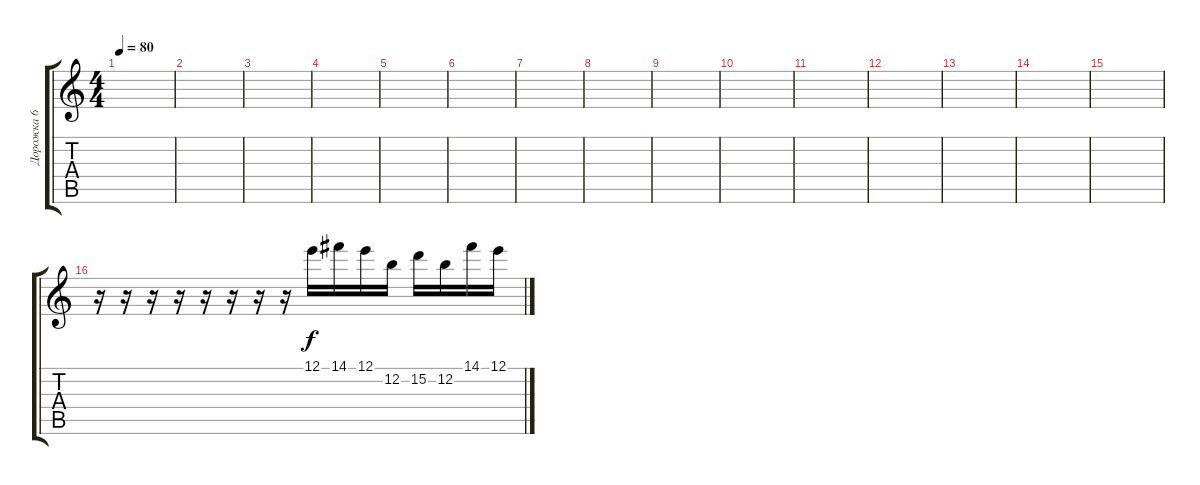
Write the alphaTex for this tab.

\track ("Дорожка 6" "Дорожка 6") {instrument electricguitarjazz}
\staff {score tabs}
\tuning (E4 B3 G3 D3 A2 E2) {hide}
\ts (4 4)
\tempo 80
\clef g2
\ks c
|
|
|
|
|
|
|
|
|
|
|
|
|
|
|
r.16 r.16 r.16 r.16 r.16 r.16 r.16 r.16 12.1.16 14.1.16 12.1.16 12.2.16 15.2.16 12.2.16 14.1.16 12.1.16
